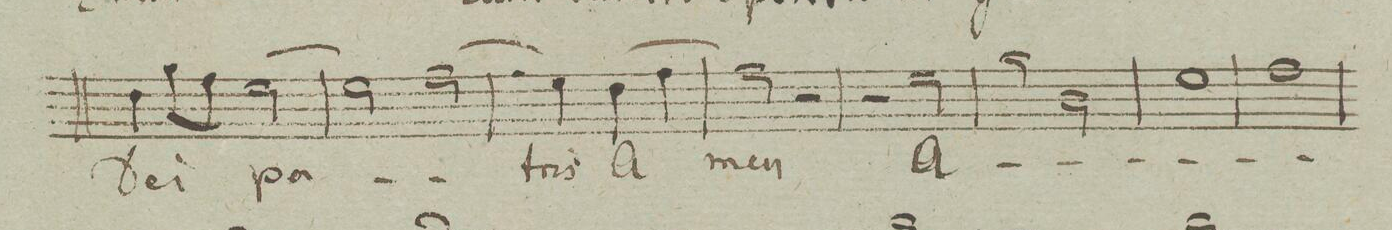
**kern	**text	**dynam
*I"Soprano. Tutti.	*	*
*clefC1	*	*
*k[]	*	*
*met(c)	*	*
*M4/4	*	*
4b\	De-	.
8ee\L	-i	.
8dd\J	.	.
(>2cc\	pa-	.
=100	=100	=100
2cc\)	.	.
(>2dd\	.	.
=101	=101	=101
4dd\	.	.
4cc\)	-tris	.
(>4b\	a-	.
4dd\	.	.
=102	=102	=102
2dd\)	-men	.
2r	.	.
=103	=103	=103
2r	.	.
2cc\	a-	.
=104	=104	=104
2ee\	.	.
2g\	.	.
=105	=105	=105
1cc	.	.
=106	=106	=106
1dd	.	.
=107	=107	=107
*-	*-	*-
